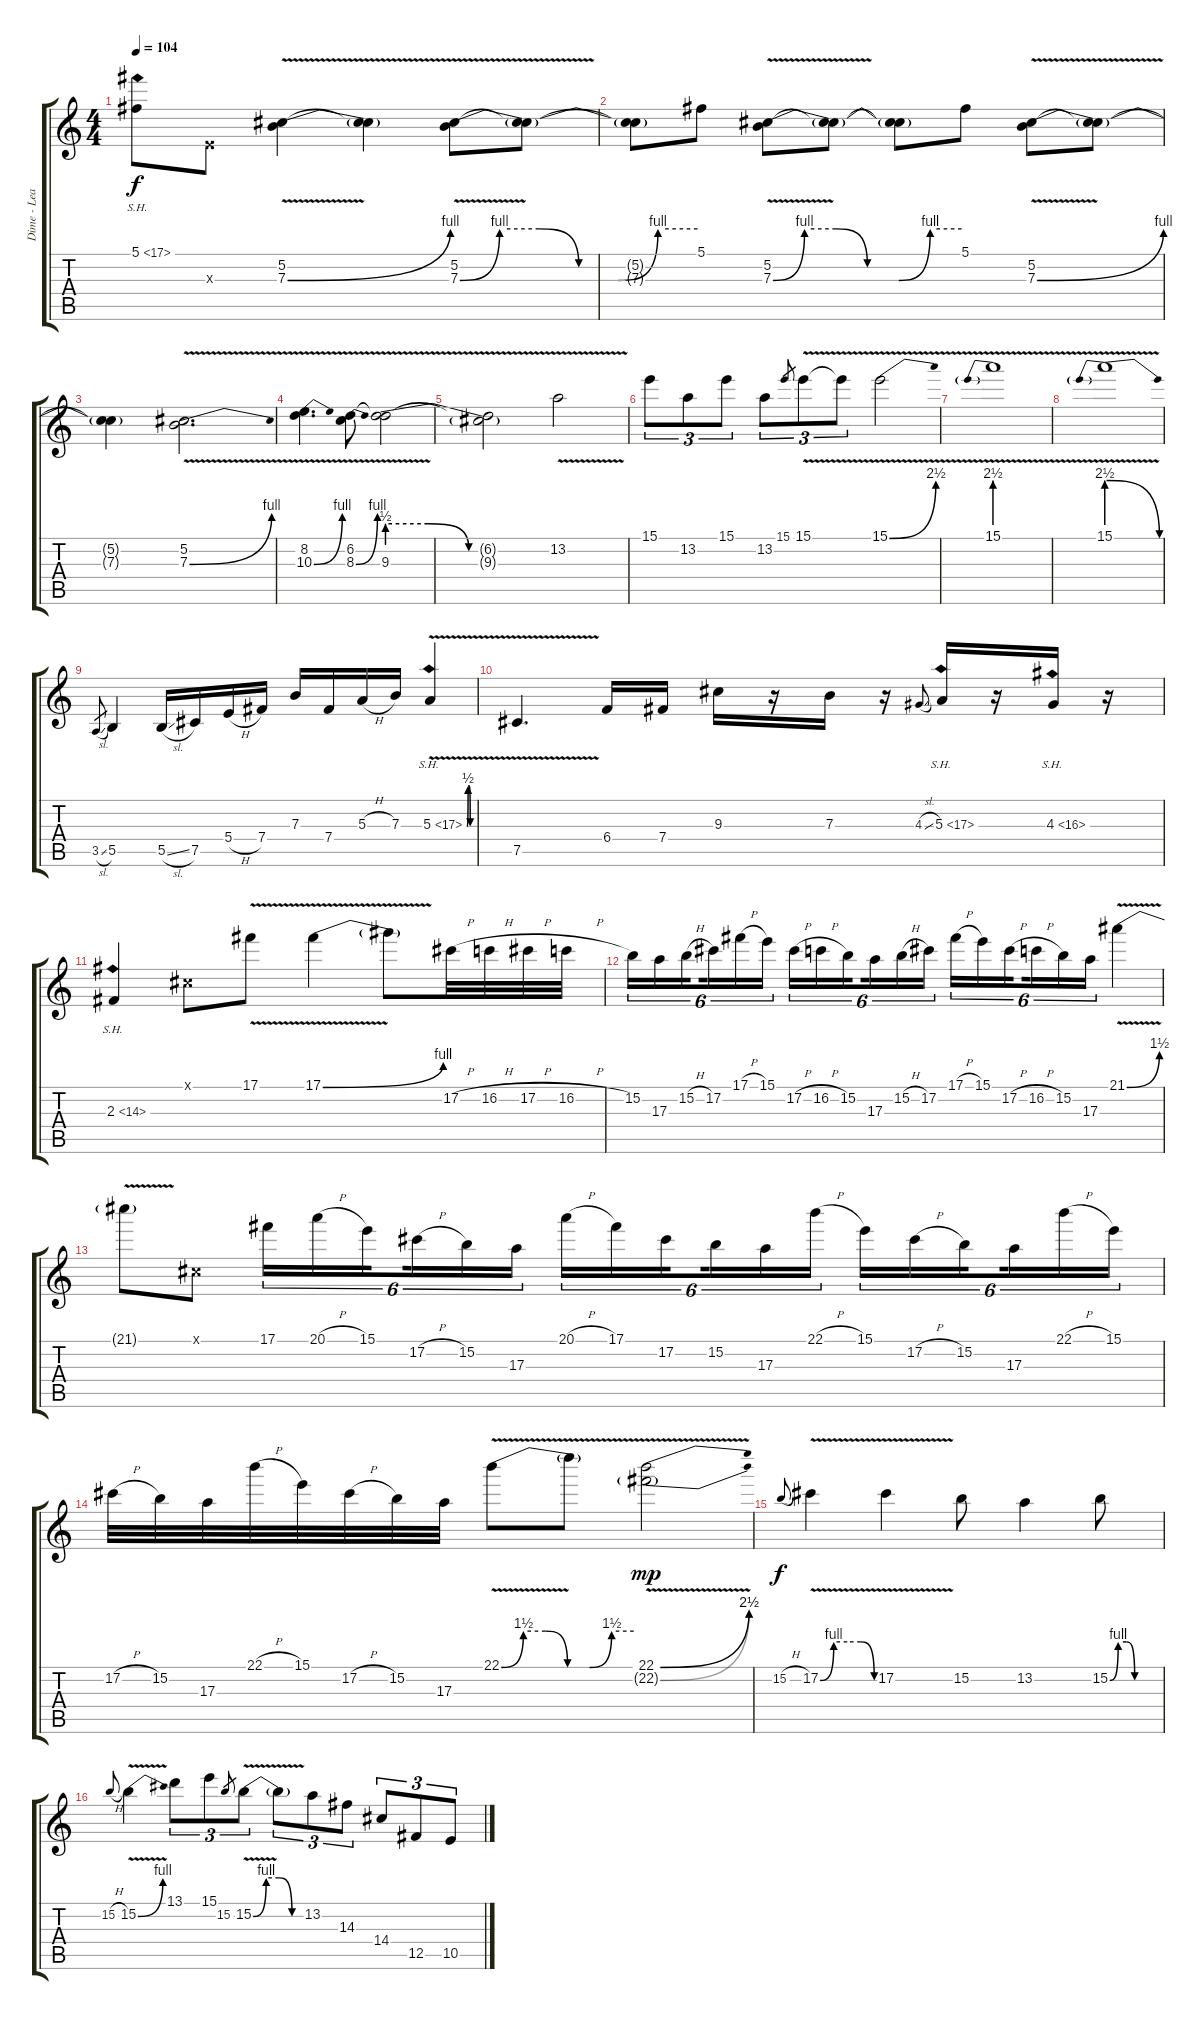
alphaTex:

\track ("Dime - Lead Guitar" "Dime - Lea") {instrument overdrivenguitar}
\staff {score tabs}
\tuning (Db4 Ab3 E3 B2 Gb2 Db2) {hide}
\ts (4 4)
\tempo 104
\clef g2
\ks c
5.1{sh 12}.8{dy f volume 14 balance 8} 0.3{x}.8 (5.2 7.3{be (bend 0 0 60 4) v}).4 (5.2{t} 7.3{t}).4 (5.2 7.3{be (custom 0 0 10 4 20 4 30 0 40 0 50 4 60 4) v}).8 (5.2{t} 7.3{t}).8 |
(5.2{t} 7.3{t}).8 5.1.8 (5.2 7.3{be (custom 0 0 10 4 20 4 30 0 40 0 50 4 60 4) v}).8 (5.2{t} 7.3{t}).8 (5.2{t} 7.3{t}).8 5.1.8 (5.2 7.3{be (bend 0 0 60 4) v}).8 (5.2{t} 7.3{t}).8 |
(5.2{t} 7.3{t}).4 (5.2 7.3{be (bend 0 0 60 4) v}).2{d} |
(8.2 10.3{be (bend 0 0 60 4) v}).4{d} (6.2 8.3{be (bend 0 0 60 4) v}).8 (6.2{t} 9.3{be (custom 0 2 15 2 30 0 60 0) v}).2 |
(6.2{t} 9.3{t}).2 13.2{v}.2 |
15.1.8{tu (3 2)} 13.2.8{tu (3 2)} 15.1.8{tu (3 2)} 13.2.8{tu (3 2)} 15.1.8{gr} 15.1{v}.8{tu (3 2)} 15.1{v t}.8{tu (3 2)} 15.1{be (bend 0 0 60 10) v}.2 |
15.1{be (prebend 0 10 60 10) v}.1 |
15.1{be (prebendrelease 0 10 60 0) v}.1 |
3.5{sl}.8{gr} 5.5.4 5.5{sl}.16 7.5.16 5.4{h}.16 7.4.16 7.3.16 7.4.16 5.3{h}.16 7.3.16 5.3{be (custom 0 0 10 2 20 2 30 0 60 0) sh 12 v}.4 |
7.5{v}.4{d} 6.4.16 7.4.16 9.3.16 r.16 7.3.16 r.16 4.3{sl}.8{gr onbeat} 5.3{sh 12}.16 r.16 4.3{sh 12}.16 r.16 |
2.3{sh 12}.4 0.1{x}.8 17.1{v}.8 17.1{be (bend 0 0 60 4) v}.4 17.1{t}.8 17.2{h}.32 16.2{h}.32 17.2{h}.32 16.2{h}.32 |
15.2.16{tu (6 4)} 17.3.16{tu (6 4)} 15.2{h}.16{tu (6 4) beam splitsecondary} 17.2.16{tu (6 4)} 17.1{h}.16{tu (6 4)} 15.1.16{tu (6 4)} 17.2{h}.16{tu (6 4)} 16.2{h}.16{tu (6 4)} 15.2.16{tu (6 4) beam splitsecondary} 17.3.16{tu (6 4)} 15.2{h}.16{tu (6 4)} 17.2.16{tu (6 4)} 17.1{h}.16{tu (6 4)} 15.1.16{tu (6 4)} 17.2{h}.16{tu (6 4) beam splitsecondary} 16.2{h}.16{tu (6 4)} 15.2.16{tu (6 4)} 17.3.16{tu (6 4)} 21.1{be (bend 0 0 60 6) v}.4 |
21.1{v t}.8 0.1{x}.8 17.1.16{tu (6 4)} 20.1{h}.16{tu (6 4)} 15.1.16{tu (6 4) beam splitsecondary} 17.2{h}.16{tu (6 4)} 15.2.16{tu (6 4)} 17.3.16{tu (6 4)} 20.1{h}.16{tu (6 4)} 17.1.16{tu (6 4)} 17.2.16{tu (6 4) beam splitsecondary} 15.2.16{tu (6 4)} 17.3.16{tu (6 4)} 22.1{h}.16{tu (6 4)} 15.1.16{tu (6 4)} 17.2{h}.16{tu (6 4)} 15.2.16{tu (6 4) beam splitsecondary} 17.3.16{tu (6 4)} 22.1{h}.16{tu (6 4)} 15.1.16{tu (6 4)} |
17.2{h}.32 15.2.32 17.3.32 22.1{h}.32 15.1.32 17.2{h}.32 15.2.32 17.3.32 22.1{be (custom 0 0 10 6 20 6 30 0 40 0 50 6 60 6) v}.8 22.1{t}.8 (22.1{be (bend 0 0 60 10) v} 22.2{be (bend 0 0 60 10) g}).2{dy mp} |
15.2{h}.8{gr onbeat dy f} 17.2{be (custom 0 0 15 4 30 4 45 4 60 0) v}.4 17.2{v}.4 15.2.8 13.2.4 15.2{be (custom 0 0 10 4 20 4 30 0 60 0)}.8 |
15.2{h}.8{gr onbeat} 15.2{be (bend 0 0 60 4) v}.4 13.1.8{tu (3 2)} 15.1.8{tu (3 2)} 15.2.8{gr} 15.2{be (custom 0 0 15 4 30 4 45 0 60 0) v}.8{tu (3 2)} 15.2{t}.8{tu (3 2)} 13.2.8{tu (3 2)} 14.3.8{tu (3 2)} 14.4.8{tu (3 2)} 12.5.8{tu (3 2)} 10.5.8{tu (3 2)}
